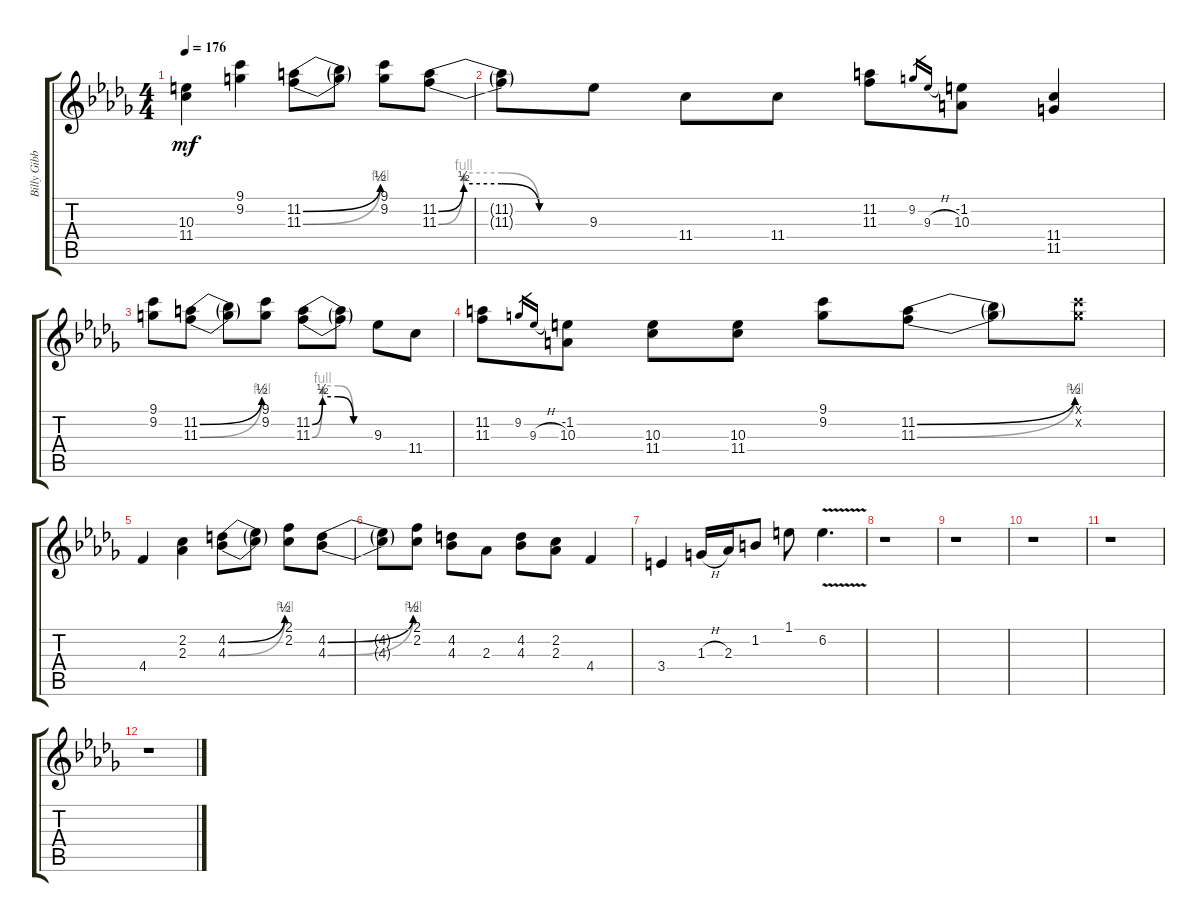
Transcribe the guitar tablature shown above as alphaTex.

\track ("Billy Gibbons-Overdriven Gtr. Tune Down " "Billy Gibb") {instrument overdrivenguitar}
\staff {score tabs}
\tuning (Eb4 Bb3 Gb3 Db3 Ab2 Eb2) {hide}
\ts (4 4)
\tempo 176
\clef g2
\ks db
(10.3 11.4).4{dy mf} (9.1 9.2).4 (11.2{be (bend 0 0 60 2)} 11.3{be (bend 0 0 60 4)}).8 (11.2{t} 11.3{t}).8 (9.1 9.2).8 (11.2{be (custom 0 0 10 2 25 2 40 0 60 0)} 11.3{be (custom 0 0 10 4 25 4 40 0 60 0)}).8 |
(11.2{t} 11.3{t}).8 9.3.8 11.4.8 11.4.8 (11.2 11.3).8 9.2.16{gr} 9.3{h}.16{gr} (-1.2 10.3).8 (11.4 11.5).4 |
(9.1 9.2).8 (11.2{be (bend 0 0 60 2)} 11.3{be (bend 0 0 60 4)}).8 (11.2{t} 11.3{t}).8 (9.1 9.2).8 (11.2{be (custom 0 0 10 2 25 2 40 0 60 0)} 11.3{be (custom 0 0 10 4 25 4 40 0 60 0)}).8 (11.2{t} 11.3{t}).8 9.3.8 11.4.8 |
(11.2 11.3).8 9.2.16{gr} 9.3{h}.16{gr} (-1.2 10.3).8 (10.3 11.4).8 (10.3 11.4).8 (9.1 9.2).8 (11.2{be (bend 0 0 60 2)} 11.3{be (bend 0 0 60 4)}).8 (11.2{t} 11.3{t}).8 (9.1{x} 9.2{x}).8 |
4.4.4 (2.2 2.3).4 (4.2{be (bend 0 0 60 2)} 4.3{be (bend 0 0 60 4)}).8 (4.2{t} 4.3{t}).8 (2.1 2.2).8 (4.2{be (bend 0 0 60 2)} 4.3{be (bend 0 0 60 4)}).8 |
(4.2{t} 4.3{t}).8 (2.1 2.2).8 (4.2 4.3).8 2.3.8 (4.2 4.3).8 (2.2 2.3).8 4.4.4 |
3.4.4 1.3{h}.16 2.3.16 1.2.8 1.1.8 6.2{v}.4{d} |
r.1 |
r.1 |
r.1 |
r.1 |
r.1
